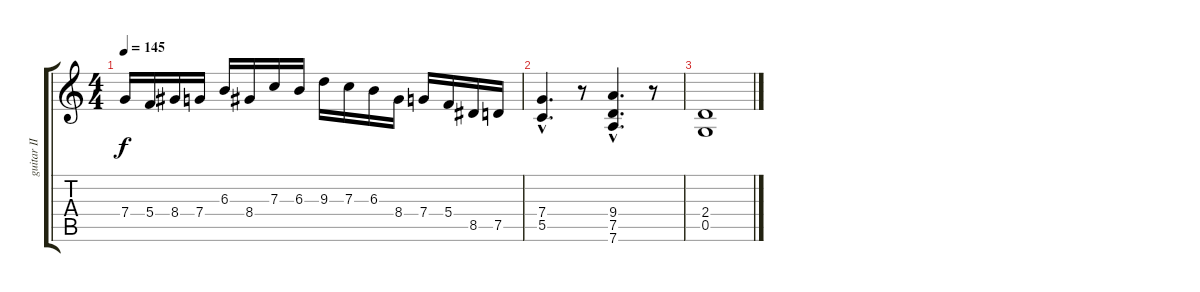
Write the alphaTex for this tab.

\track ("guitar II" "guitar II") {instrument distortionguitar}
\staff {score tabs}
\tuning (D4 A3 F3 C3 G2 D2) {hide}
\ts (4 4)
\tempo 145
\clef g2
\ks c
7.4.16{dy f} 5.4.16 8.4.16 7.4.16 6.3.16 8.4.16 7.3.16 6.3.16 9.3.16 7.3.16 6.3.16 8.4.16 7.4.16 5.4.16 8.5.16 7.5.16 |
(7.4{hac} 5.5{hac}).4{d} r.8 (9.4{hac} 7.5{hac} 7.6{hac}).4{d} r.8 |
(2.4 0.5).1
